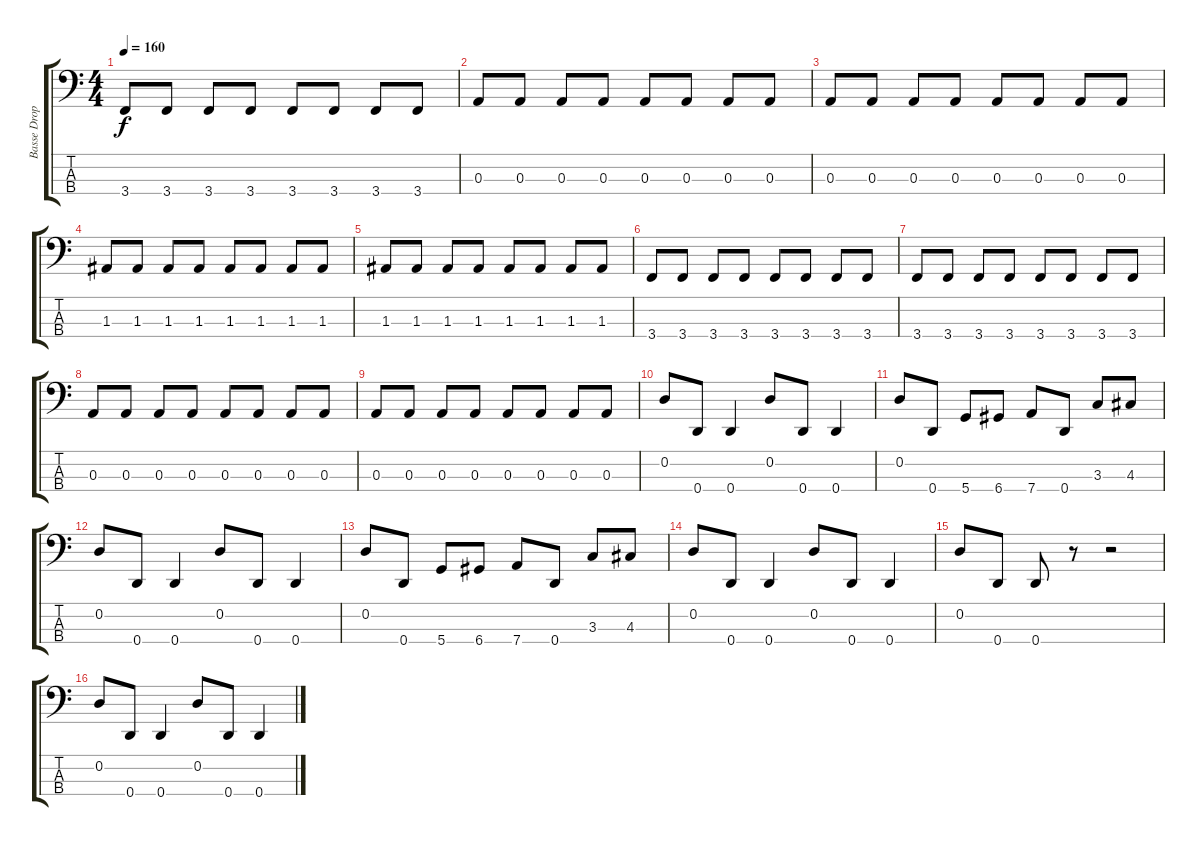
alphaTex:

\track ("Basse Dropped D ( Chris )" "Basse Drop") {instrument electricbassfinger}
\staff {score tabs}
\tuning (G2 D2 A1 D1) {hide}
\ts (4 4)
\tempo 160
\clef f4
\ks c
3.4.8{dy f} 3.4.8 3.4.8 3.4.8 3.4.8 3.4.8 3.4.8 3.4.8 |
0.3.8 0.3.8 0.3.8 0.3.8 0.3.8 0.3.8 0.3.8 0.3.8 |
0.3.8 0.3.8 0.3.8 0.3.8 0.3.8 0.3.8 0.3.8 0.3.8 |
1.3.8 1.3.8 1.3.8 1.3.8 1.3.8 1.3.8 1.3.8 1.3.8 |
1.3.8 1.3.8 1.3.8 1.3.8 1.3.8 1.3.8 1.3.8 1.3.8 |
3.4.8 3.4.8 3.4.8 3.4.8 3.4.8 3.4.8 3.4.8 3.4.8 |
3.4.8 3.4.8 3.4.8 3.4.8 3.4.8 3.4.8 3.4.8 3.4.8 |
0.3.8 0.3.8 0.3.8 0.3.8 0.3.8 0.3.8 0.3.8 0.3.8 |
0.3.8 0.3.8 0.3.8 0.3.8 0.3.8 0.3.8 0.3.8 0.3.8 |
\section ("" "")
0.2.8 0.4.8 0.4.4 0.2.8 0.4.8 0.4.4 |
0.2.8 0.4.8 5.4.8 6.4.8 7.4.8 0.4.8 3.3.8 4.3.8 |
0.2.8 0.4.8 0.4.4 0.2.8 0.4.8 0.4.4 |
0.2.8 0.4.8 5.4.8 6.4.8 7.4.8 0.4.8 3.3.8 4.3.8 |
0.2.8 0.4.8 0.4.4 0.2.8 0.4.8 0.4.4 |
0.2.8 0.4.8 0.4.8 r.8 r.2 |
0.2.8 0.4.8 0.4.4 0.2.8 0.4.8 0.4.4
